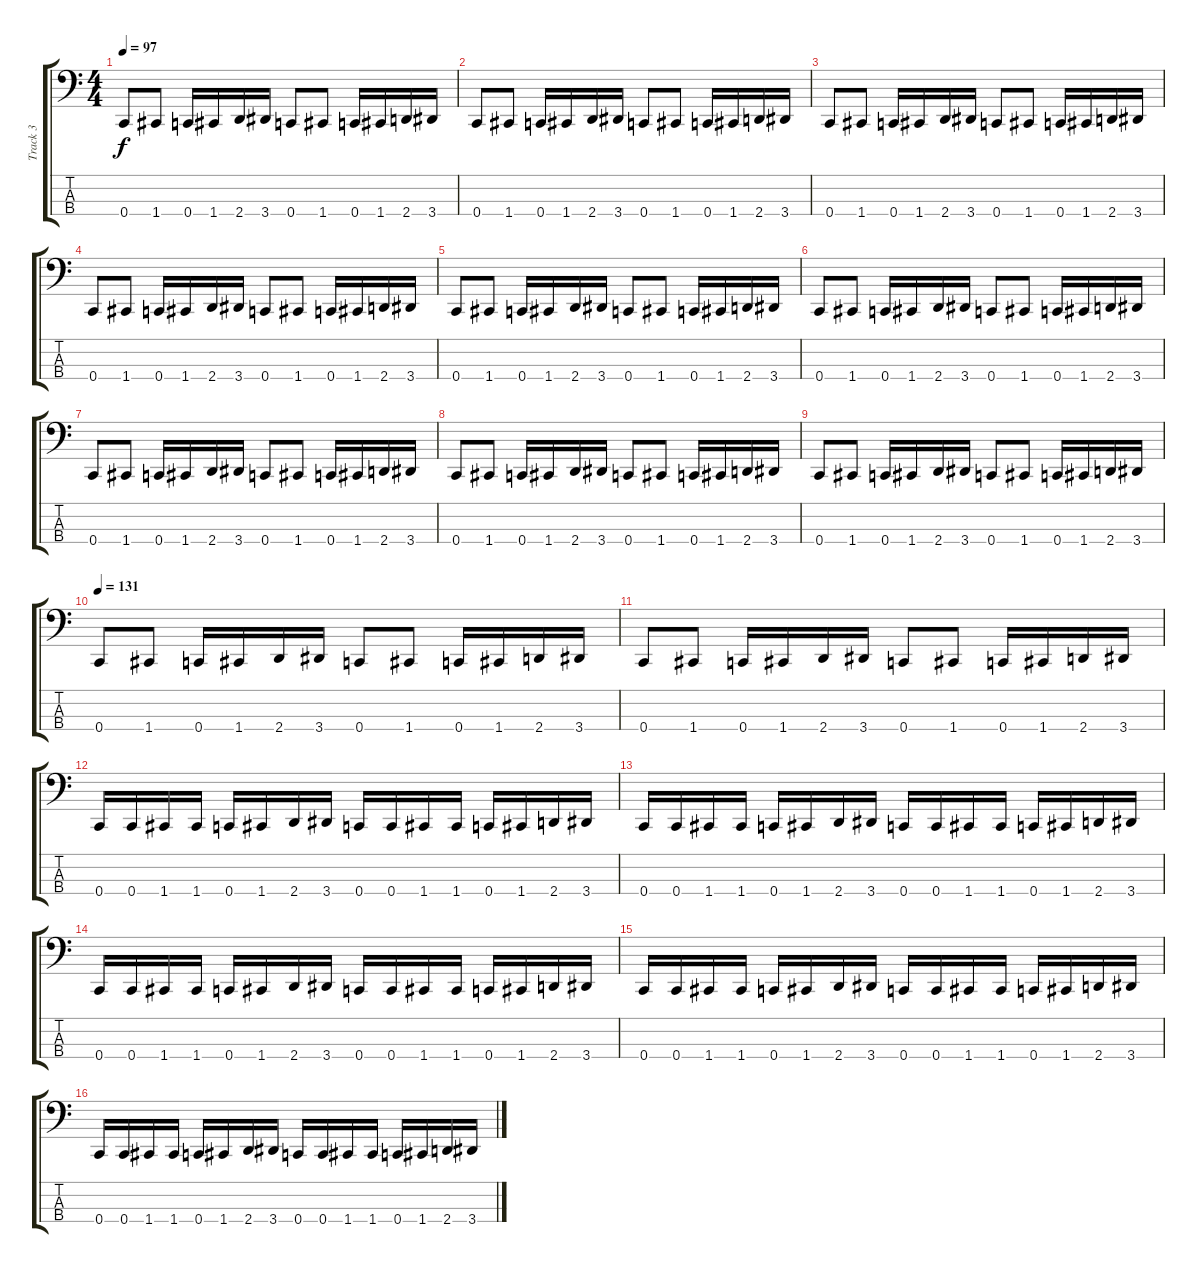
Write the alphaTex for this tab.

\track ("Track 3" "Track 3") {instrument electricbasspick}
\staff {score tabs}
\tuning (F2 C2 G1 C1) {hide}
\ts (4 4)
\tempo 97
\clef f4
\ks c
0.4.8{dy f} 1.4.8 0.4.16 1.4.16 2.4.16 3.4.16 0.4.8 1.4.8 0.4.16 1.4.16 2.4.16 3.4.16 |
0.4.8 1.4.8 0.4.16 1.4.16 2.4.16 3.4.16 0.4.8 1.4.8 0.4.16 1.4.16 2.4.16 3.4.16 |
0.4.8 1.4.8 0.4.16 1.4.16 2.4.16 3.4.16 0.4.8 1.4.8 0.4.16 1.4.16 2.4.16 3.4.16 |
0.4.8 1.4.8 0.4.16 1.4.16 2.4.16 3.4.16 0.4.8 1.4.8 0.4.16 1.4.16 2.4.16 3.4.16 |
0.4.8 1.4.8 0.4.16 1.4.16 2.4.16 3.4.16 0.4.8 1.4.8 0.4.16 1.4.16 2.4.16 3.4.16 |
0.4.8 1.4.8 0.4.16 1.4.16 2.4.16 3.4.16 0.4.8 1.4.8 0.4.16 1.4.16 2.4.16 3.4.16 |
0.4.8 1.4.8 0.4.16 1.4.16 2.4.16 3.4.16 0.4.8 1.4.8 0.4.16 1.4.16 2.4.16 3.4.16 |
0.4.8 1.4.8 0.4.16 1.4.16 2.4.16 3.4.16 0.4.8 1.4.8 0.4.16 1.4.16 2.4.16 3.4.16 |
0.4.8 1.4.8 0.4.16 1.4.16 2.4.16 3.4.16 0.4.8 1.4.8 0.4.16 1.4.16 2.4.16 3.4.16 |
\tempo 131
0.4.8 1.4.8 0.4.16 1.4.16 2.4.16 3.4.16 0.4.8 1.4.8 0.4.16 1.4.16 2.4.16 3.4.16 |
0.4.8 1.4.8 0.4.16 1.4.16 2.4.16 3.4.16 0.4.8 1.4.8 0.4.16 1.4.16 2.4.16 3.4.16 |
0.4.16 0.4.16 1.4.16 1.4.16 0.4.16 1.4.16 2.4.16 3.4.16 0.4.16 0.4.16 1.4.16 1.4.16 0.4.16 1.4.16 2.4.16 3.4.16 |
0.4.16 0.4.16 1.4.16 1.4.16 0.4.16 1.4.16 2.4.16 3.4.16 0.4.16 0.4.16 1.4.16 1.4.16 0.4.16 1.4.16 2.4.16 3.4.16 |
0.4.16 0.4.16 1.4.16 1.4.16 0.4.16 1.4.16 2.4.16 3.4.16 0.4.16 0.4.16 1.4.16 1.4.16 0.4.16 1.4.16 2.4.16 3.4.16 |
0.4.16 0.4.16 1.4.16 1.4.16 0.4.16 1.4.16 2.4.16 3.4.16 0.4.16 0.4.16 1.4.16 1.4.16 0.4.16 1.4.16 2.4.16 3.4.16 |
0.4.16 0.4.16 1.4.16 1.4.16 0.4.16 1.4.16 2.4.16 3.4.16 0.4.16 0.4.16 1.4.16 1.4.16 0.4.16 1.4.16 2.4.16 3.4.16
